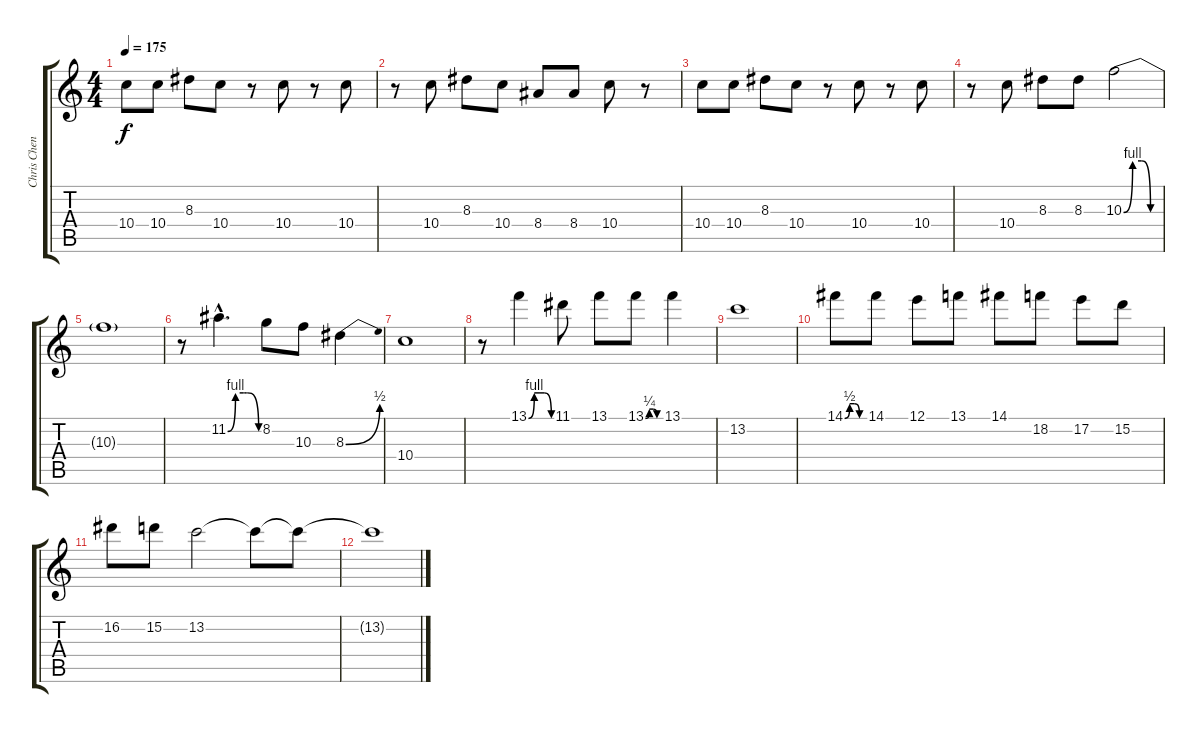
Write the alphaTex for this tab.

\track ("Chris Cheney" "Chris Chen") {instrument distortionguitar}
\staff {score tabs}
\tuning (E4 B3 G3 D3 A2 E2) {hide}
\ts (4 4)
\tempo 175
\clef g2
\ks c
10.4.8{dy f} 10.4.8 8.3.8 10.4.8 r.8 10.4.8 r.8 10.4.8 |
r.8 10.4.8 8.3.8 10.4.8 8.4.8 8.4.8 10.4.8 r.8 |
10.4.8 10.4.8 8.3.8 10.4.8 r.8 10.4.8 r.8 10.4.8 |
r.8 10.4.8 8.3.8 8.3.8 10.3{be (custom 0 0 15 4 30 4 45 0 60 0)}.2 |
10.3{t}.1 |
r.8 11.2{be (custom 0 0 15 4 30 4 33 4 36 4 38 4 60 0) hac}.4{d} 8.2.8 10.3.8 8.3{be (bend 0 0 60 2)}.4 |
10.4.1 |
r.8 13.1{be (custom 0 0 15 4 30 4 41 4 60 0)}.4 11.1.8 13.1.8 13.1{be (custom 0 0 15 1 30 1 45 0 60 0)}.8 13.1.4 |
13.2.1 |
14.1{be (custom 0 0 15 2 30 2 45 0 60 0)}.8 14.1.8 12.1.8 13.1.8 14.1.8 18.2.8 17.2.8 15.2.8 |
16.2.8 15.2.8 13.2.2 13.2{t}.8 13.2{t}.8 |
13.2{t}.1
